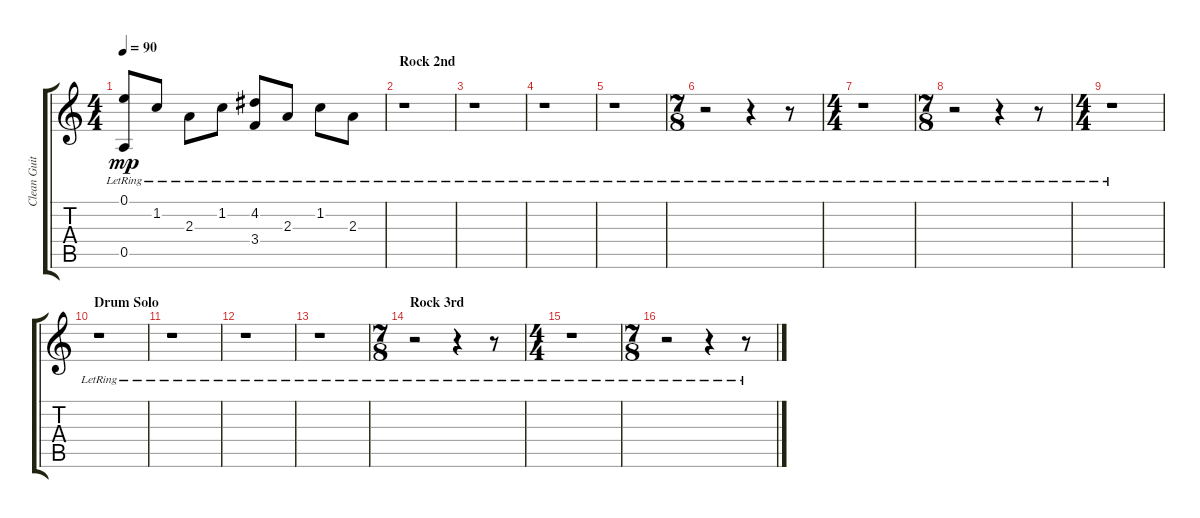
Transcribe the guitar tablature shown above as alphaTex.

\track ("Clean Guitar" "Clean Guit") {instrument acousticguitarnylon}
\staff {score tabs}
\tuning (E4 B3 G3 D3 A2 E2) {hide}
\ts (4 4)
\tempo 90
\clef g2
\ks c
(0.1{lr} 0.5{lr}).8{dy mp} 1.2{lr}.8 2.3{lr}.8 1.2{lr}.8 (4.2{lr} 3.4{lr}).8 2.3{lr}.8 1.2{lr}.8 2.3{lr}.8 |
\section ("" "Rock 2nd")
r.1 |
r.1 |
r.1 |
r.1 |
\ts (7 8)
r.2 r.4 r.8 |
\ts (4 4)
r.1 |
\ts (7 8)
r.2 r.4 r.8 |
\ts (4 4)
r.1 |
\section ("" "Drum Solo")
r.1 |
r.1 |
r.1 |
r.1 |
\ts (7 8)
\section ("" "Rock 3rd")
r.2 r.4 r.8 |
\ts (4 4)
r.1 |
\ts (7 8)
r.2 r.4 r.8
